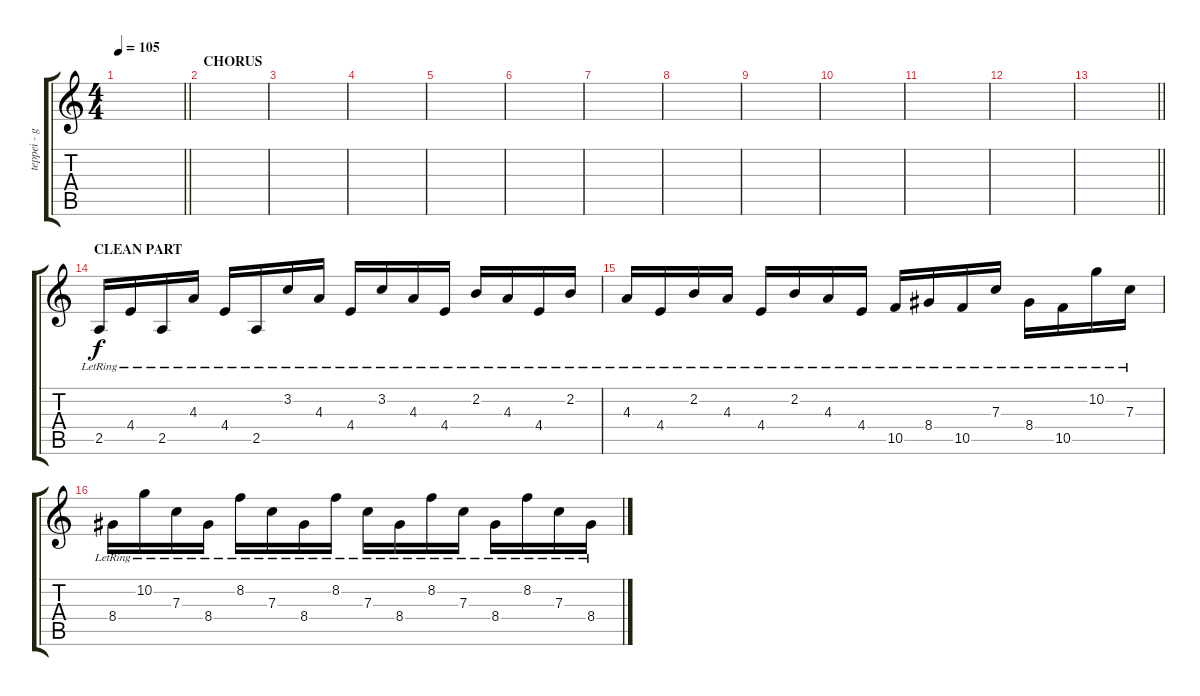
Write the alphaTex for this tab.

\track ("teppei - guitar clean" "teppei - g") {instrument electricguitarjazz}
\staff {score tabs}
\tuning (D4 A3 F3 C3 G2 C2) {hide}
\ts (4 4)
\tempo 105
\clef g2
\barLineRight lightlight
\ks c
|
\section ("" "CHORUS")
|
|
|
|
|
|
|
|
|
|
|
\barLineRight lightlight
|
\section ("" "CLEAN PART")
2.5{lr}.16 4.4{lr}.16 2.5{lr}.16 4.3{lr}.16 4.4{lr}.16 2.5{lr}.16 3.2{lr}.16 4.3{lr}.16 4.4{lr}.16 3.2{lr}.16 4.3{lr}.16 4.4{lr}.16 2.2{lr}.16 4.3{lr}.16 4.4{lr}.16 2.2{lr}.16 |
4.3{lr}.16 4.4{lr}.16 2.2{lr}.16 4.3{lr}.16 4.4{lr}.16 2.2{lr}.16 4.3{lr}.16 4.4{lr}.16 10.5{lr}.16 8.4{lr}.16 10.5{lr}.16 7.3{lr}.16 8.4{lr}.16 10.5{lr}.16 10.2{lr}.16 7.3{lr}.16 |
8.4{lr}.16 10.2{lr}.16 7.3{lr}.16 8.4{lr}.16 8.2{lr}.16 7.3{lr}.16 8.4{lr}.16 8.2{lr}.16 7.3{lr}.16 8.4{lr}.16 8.2{lr}.16 7.3{lr}.16 8.4{lr}.16 8.2{lr}.16 7.3{lr}.16 8.4{lr}.16
